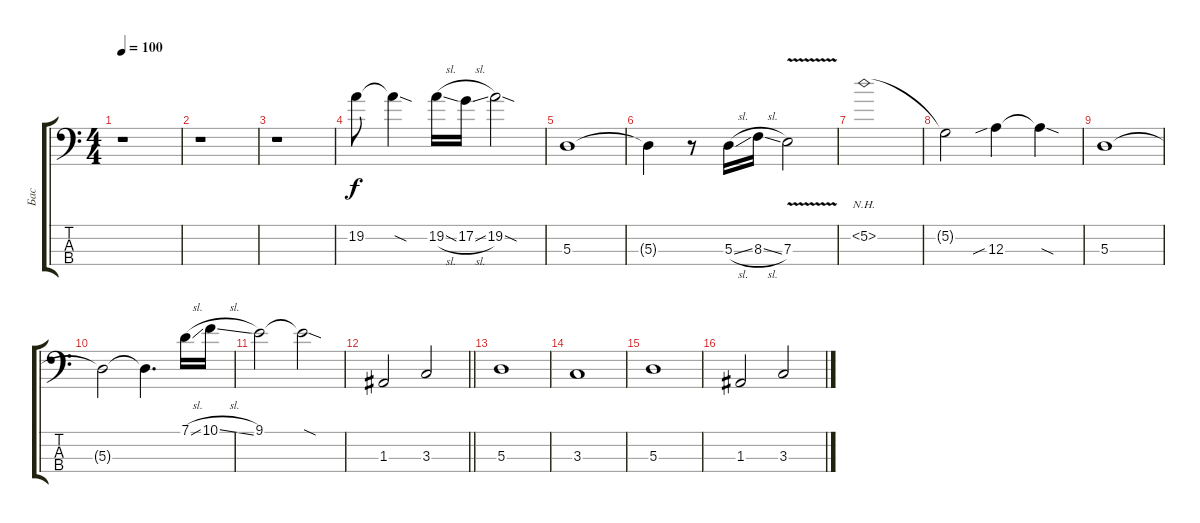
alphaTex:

\track ("Бас" "Бас") {instrument electricbassfinger}
\staff {score tabs}
\tuning (G2 D2 A1 E1) {hide}
\ts (4 4)
\tempo 100
\clef f4
\ks c
r.1{dy f instrument electricbassfinger} |
r.1 |
r.1 |
19.2.8 19.2{sod t}.4 19.2{sl}.16 17.2{sl}.16 19.2{sod}.2 |
5.3.1 |
5.3{t}.4 r.8 5.3{sl}.16 8.3{sl}.16 7.3{v}.2 |
5.2{nh}.1 |
5.2{t}.2 12.3{sib}.4 12.3{sod t}.4 |
5.3.1 |
5.3{t}.2 5.3{t}.4{d} 7.1{sl}.16 10.1{sl}.16 |
9.1.2 9.1{sod t}.2 |
\barLineRight lightlight
1.3.2 3.3.2 |
5.3.1 |
3.3.1 |
5.3.1 |
1.3.2 3.3.2
